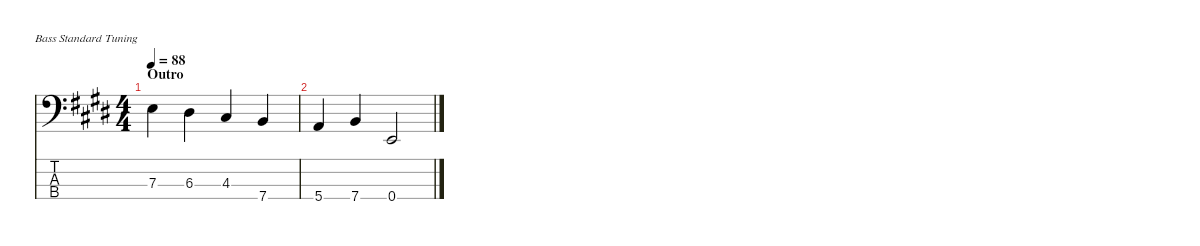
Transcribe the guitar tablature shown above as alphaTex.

\defaultSystemsLayout 4
\hideDynamics
\bracketExtendMode nobrackets
\singleTrackTrackNamePolicy hidden
\multiTrackTrackNamePolicy hidden
\otherSystemsTrackNameOrientation horizontal
\track ("Bass" "el.bs.") {defaultSystemsLayout 4 mute instrument electricbassfinger}
\staff {score tabs}
\tuning (G2 D2 A1 E1)
\ts (4 4)
\section ("" "Outro")
\tempo 88
\clef f4
\ks c#minor
7.3{acc forcenatural}.4{dy f beam Down} 6.3{acc #}.4{beam Down} 4.3{acc #}.4{dy mf beam Up} 7.4{acc forcenatural}.4{dy f beam Up} |
5.4{acc forcenatural}.4{beam Up} 7.4{acc forcenatural}.4{beam Up} 0.4{acc forcenatural}.2{beam Up}
